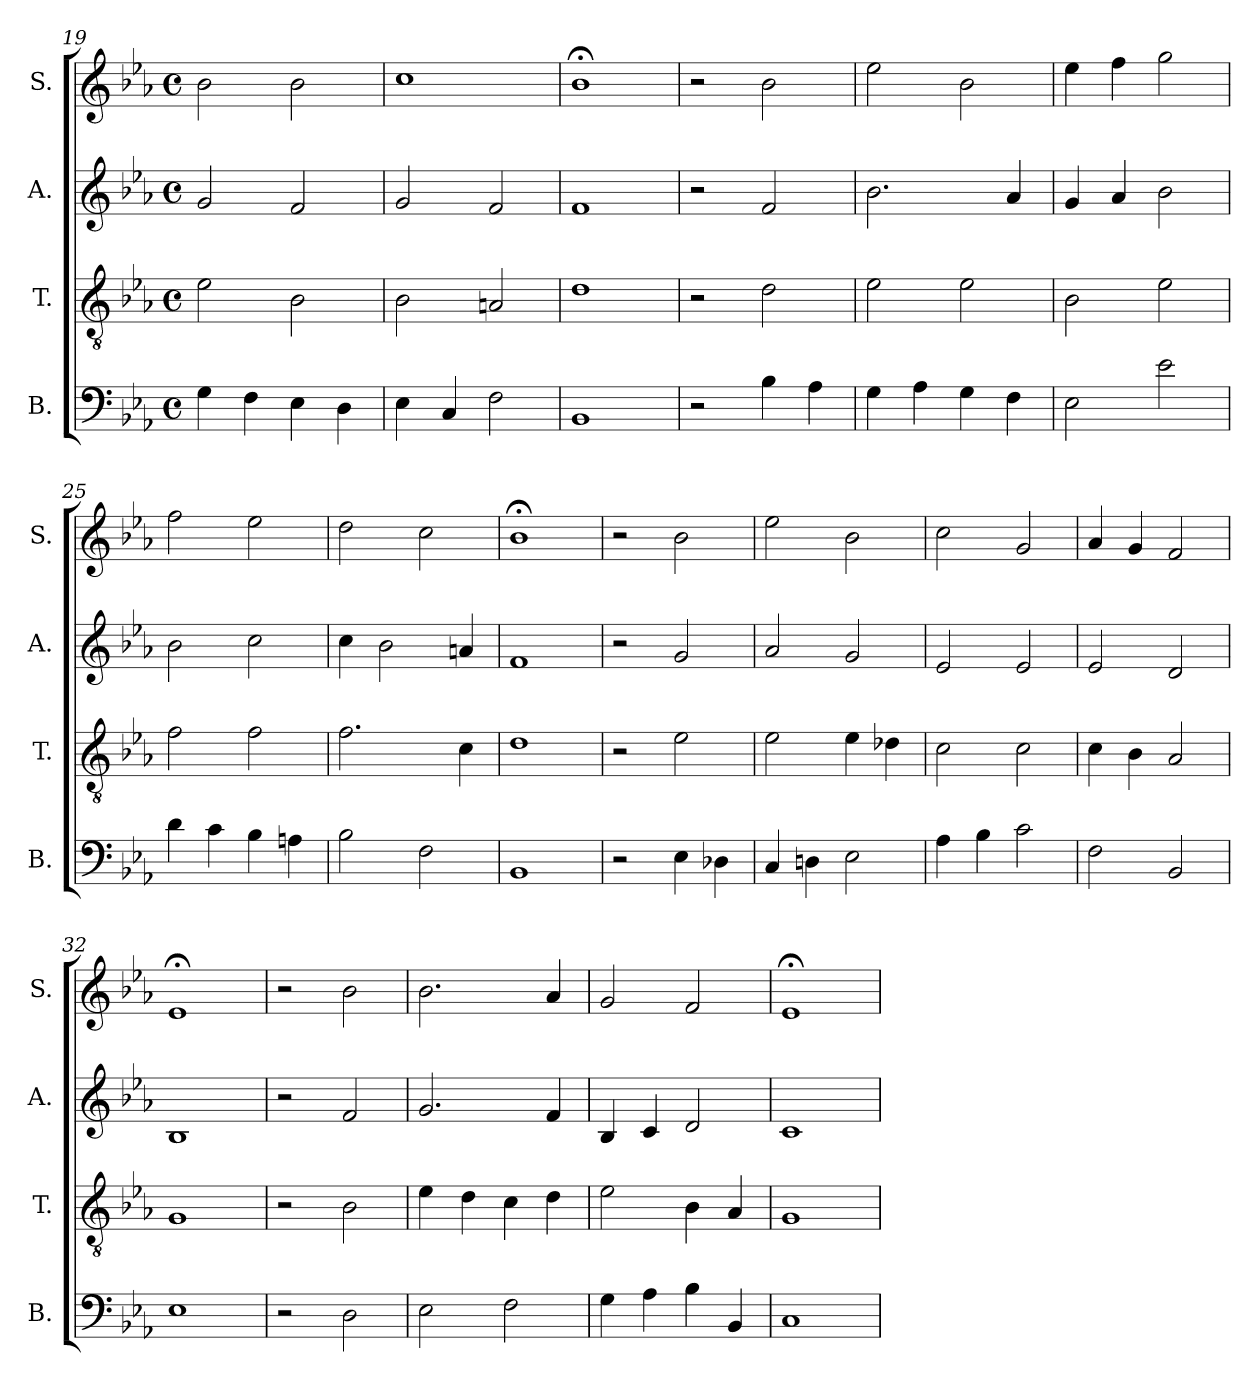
**kern	**kern	**kern	**kern
*part4	*part3	*part2	*part1
*staff4	*staff3	*staff2	*staff1
*I"B.	*I"T.	*I"A.	*I"S.
*I'B.	*I'T.	*I'A.	*I'S.
!!LO:LB:g=z
*clefF4	*clefGv2	*clefG2	*clefG2
*k[b-e-a-]	*k[b-e-a-]	*k[b-e-a-]	*k[b-e-a-]
*E-:	*E-:	*E-:	*E-:
*M4/4	*M4/4	*M4/4	*M4/4
*met(c)	*met(c)	*met(c)	*met(c)
=19	=19	=19	=19
4G\	2e-\	2g/	2b-\
4F\	.	.	.
4E-\	2B-\	2f/	2b-\
4D\	.	.	.
=20	=20	=20	=20
4E-\	2B-\	2g/	1cc
4C/	.	.	.
2F\	2An/	2f/	.
=21	=21	=21	=21
1BB-	1d	1f	1b-;<
=22	=22	=22	=22
2r	2r	2r	2r
4B-\	2d\	2f/	2b-\
4A-\	.	.	.
=23	=23	=23	=23
4G\	2e-\	2.b-\	2ee-\
4A-\	.	.	.
4G\	2e-\	.	2b-\
4F\	.	4a-/	.
=24	=24	=24	=24
2E-\	2B-\	4g/	4ee-\
.	.	4a-/	4ff\
2e-\	2e-\	2b-\	2gg\
=25	=25	=25	=25
4d\	2f\	2b-\	2ff\
4c\	.	.	.
4B-\	2f\	2cc\	2ee-\
4An\	.	.	.
=26	=26	=26	=26
2B-\	2.f\	4cc\	2dd\
.	.	2b-\	.
2F\	.	.	2cc\
.	4c\	4an/	.
=27	=27	=27	=27
1BB-	1d	1f	1b-;<
!!LO:PB:g=z
=28	=28	=28	=28
2r	2r	2r	2r
4E-\	2e-\	2g/	2b-\
4D-X\	.	.	.
=29	=29	=29	=29
4C/	2e-\	2a-/	2ee-\
4Dn\	.	.	.
2E-\	4e-\	2g/	2b-\
.	4d-X\	.	.
=30	=30	=30	=30
4A-\	2c\	2e-/	2cc\
4B-\	.	.	.
2c\	2c\	2e-/	2g/
=31	=31	=31	=31
2F\	4c\	2e-/	4a-/
.	4B-\	.	4g/
2BB-/	2A-/	2d/	2f/
=32	=32	=32	=32
1E-	1G	1B-	1e-;<
=33	=33	=33	=33
2r	2r	2r	2r
2D\	2B-\	2f/	2b-\
=34	=34	=34	=34
2E-\	4e-\	2.g/	2.b-\
.	4d\	.	.
2F\	4c\	.	.
.	4d\	4f/	4a-/
=35	=35	=35	=35
4G\	2e-\	4B-/	2g/
4A-\	.	4c/	.
4B-\	4B-\	2d/	2f/
4BB-/	4A-/	.	.
=36	=36	=36	=36
1C	1G	1c	1e-;<
=	=	=	=
*-	*-	*-	*-
